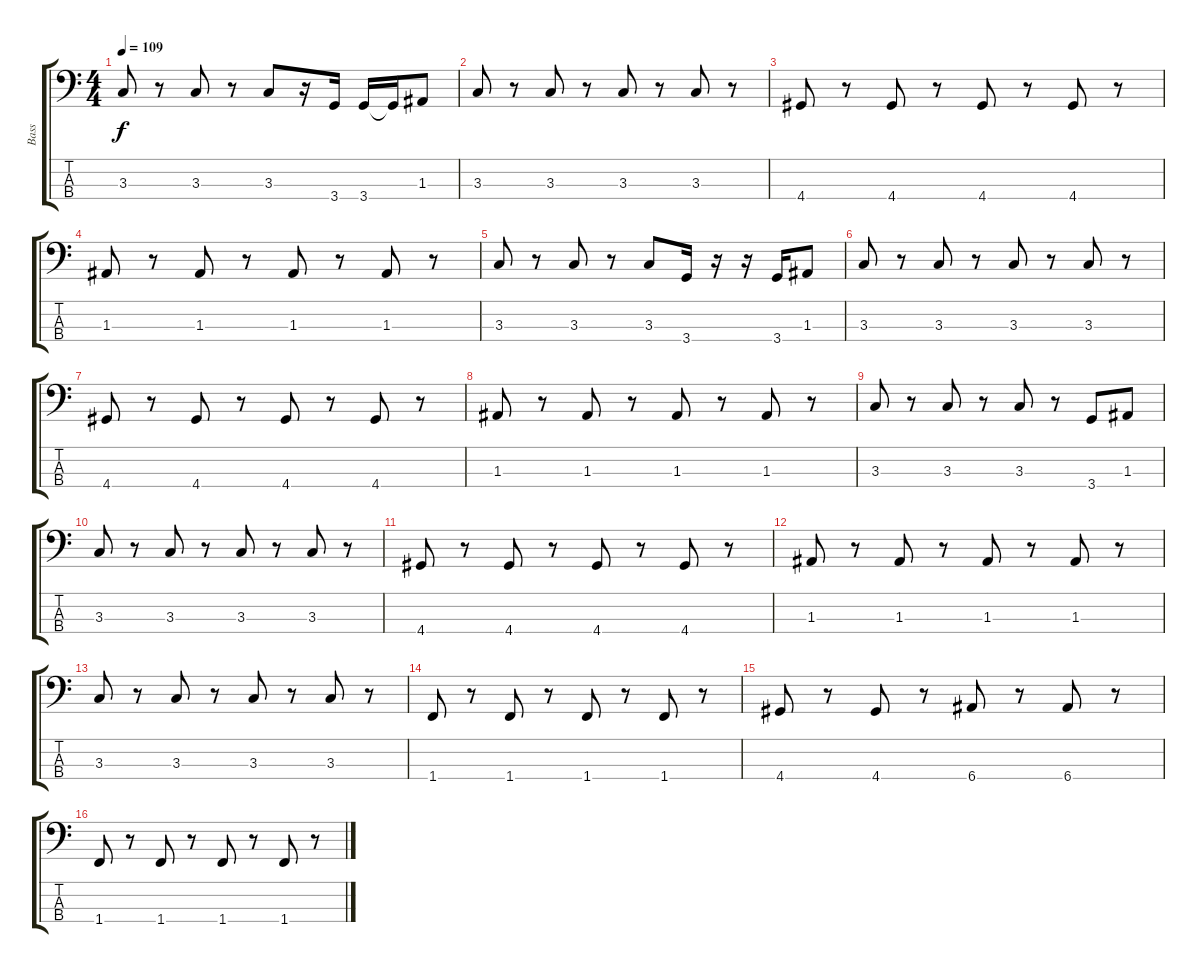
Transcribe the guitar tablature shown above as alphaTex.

\track ("Bass" "Bass") {instrument electricbasspick}
\staff {score tabs}
\tuning (G2 D2 A1 E1) {hide}
\ts (4 4)
\tempo 109
\clef f4
\ks c
3.3.8{dy f} r.8 3.3.8 r.8 3.3.8 r.16 3.4.16 3.4.16 3.4{t}.16 1.3.8 |
3.3.8 r.8 3.3.8 r.8 3.3.8 r.8 3.3.8 r.8 |
4.4.8 r.8 4.4.8 r.8 4.4.8 r.8 4.4.8 r.8 |
1.3.8 r.8 1.3.8 r.8 1.3.8 r.8 1.3.8 r.8 |
3.3.8 r.8 3.3.8 r.8 3.3.8 3.4.16 r.16 r.16 3.4.16 1.3.8 |
3.3.8 r.8 3.3.8 r.8 3.3.8 r.8 3.3.8 r.8 |
4.4.8 r.8 4.4.8 r.8 4.4.8 r.8 4.4.8 r.8 |
1.3.8 r.8 1.3.8 r.8 1.3.8 r.8 1.3.8 r.8 |
3.3.8 r.8 3.3.8 r.8 3.3.8 r.8 3.4.8 1.3.8 |
3.3.8 r.8 3.3.8 r.8 3.3.8 r.8 3.3.8 r.8 |
4.4.8 r.8 4.4.8 r.8 4.4.8 r.8 4.4.8 r.8 |
1.3.8 r.8 1.3.8 r.8 1.3.8 r.8 1.3.8 r.8 |
3.3.8 r.8 3.3.8 r.8 3.3.8 r.8 3.3.8 r.8 |
1.4.8 r.8 1.4.8 r.8 1.4.8 r.8 1.4.8 r.8 |
4.4.8 r.8 4.4.8 r.8 6.4.8 r.8 6.4.8 r.8 |
1.4.8 r.8 1.4.8 r.8 1.4.8 r.8 1.4.8 r.8
